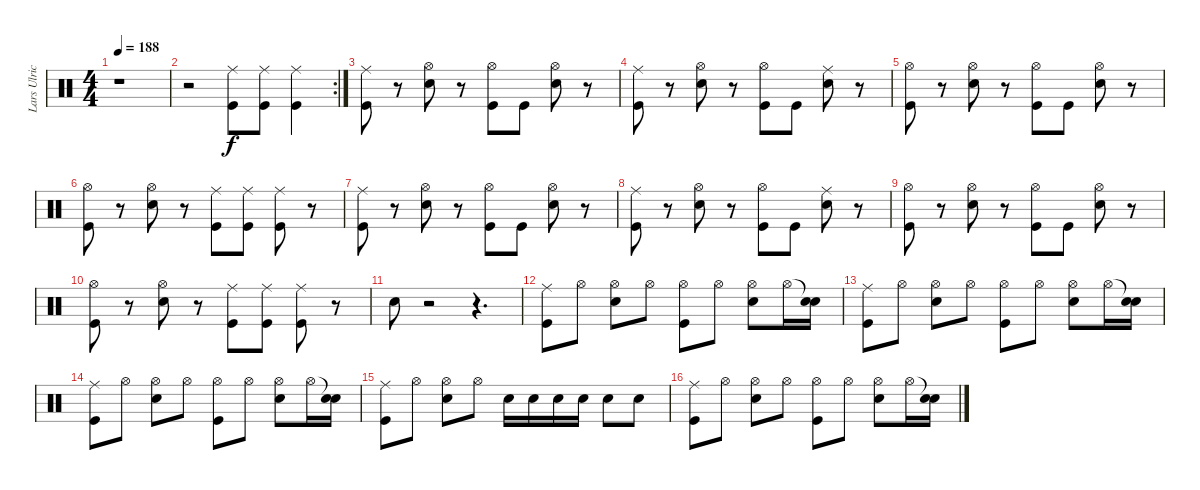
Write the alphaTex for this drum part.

\track ("Lars Ulrich" "Lars Ulric") {instrument percussion}
\staff {score}
\articulation defaults
\ts (4 4)
\tempo 188
\clef neutral
\ks c
r.1{dy f} |
\rc 2
r.2 ("Ride (middle)" "Kick (hit)").8 ("Ride (middle)" "Kick (hit)").8 ("Ride (middle)" "Kick (hit)").4 |
("Ride (middle)" "Kick (hit)").8 r.8 ("Hi-Hat (open)" "Snare (hit) 2").8 r.8 ("Hi-Hat (open)" "Kick (hit)").8 "Kick (hit)".8 ("Hi-Hat (open)" "Snare (hit) 2").8 r.8 |
("Ride (middle)" "Kick (hit)").8 r.8 ("Hi-Hat (open)" "Snare (hit) 2").8 r.8 ("Hi-Hat (open)" "Kick (hit)").8 "Kick (hit)".8 ("Ride (middle)" "Snare (hit) 2").8 r.8 |
("Hi-Hat (open)" "Kick (hit)").8 r.8 ("Hi-Hat (open)" "Snare (hit) 2").8 r.8 ("Hi-Hat (open)" "Kick (hit)").8 "Kick (hit)".8 ("Hi-Hat (open)" "Snare (hit) 2").8 r.8 |
("Hi-Hat (open)" "Kick (hit)").8 r.8 ("Hi-Hat (open)" "Snare (hit) 2").8 r.8 ("Ride (middle)" "Kick (hit)").8 ("Ride (middle)" "Kick (hit)").8 ("Ride (middle)" "Kick (hit)").8 r.8 |
("Ride (middle)" "Kick (hit)").8 r.8 ("Hi-Hat (open)" "Snare (hit) 2").8 r.8 ("Hi-Hat (open)" "Kick (hit)").8 "Kick (hit)".8 ("Hi-Hat (open)" "Snare (hit) 2").8 r.8 |
("Ride (middle)" "Kick (hit)").8 r.8 ("Hi-Hat (open)" "Snare (hit) 2").8 r.8 ("Hi-Hat (open)" "Kick (hit)").8 "Kick (hit)".8 ("Ride (middle)" "Snare (hit) 2").8 r.8 |
("Hi-Hat (open)" "Kick (hit)").8 r.8 ("Hi-Hat (open)" "Snare (hit) 2").8 r.8 ("Hi-Hat (open)" "Kick (hit)").8 "Kick (hit)".8 ("Hi-Hat (open)" "Snare (hit) 2").8 r.8 |
("Hi-Hat (open)" "Kick (hit)").8 r.8 ("Hi-Hat (open)" "Snare (hit) 2").8 r.8 ("Ride (middle)" "Kick (hit)").8 ("Ride (middle)" "Kick (hit)").8 ("Ride (middle)" "Kick (hit)").8 r.8 |
"Snare (hit) 2".8 r.2 r.4{d} |
("Ride (middle)" "Kick (hit)").8 "Hi-Hat (open)".8 ("Hi-Hat (open)" "Snare (hit) 2").8 "Hi-Hat (open)".8 ("Hi-Hat (open)" "Kick (hit)").8 "Hi-Hat (open)".8 ("Hi-Hat (open)" "Snare (hit) 2").8 "Hi-Hat (open)".16 ("Snare (hit)"{t} "Snare (hit) 2").16 |
("Ride (middle)" "Kick (hit)").8 "Hi-Hat (open)".8 ("Hi-Hat (open)" "Snare (hit) 2").8 "Hi-Hat (open)".8 ("Hi-Hat (open)" "Kick (hit)").8 "Hi-Hat (open)".8 ("Hi-Hat (open)" "Snare (hit) 2").8 "Hi-Hat (open)".16 ("Snare (hit)"{t} "Snare (hit) 2").16 |
("Ride (middle)" "Kick (hit)").8 "Hi-Hat (open)".8 ("Hi-Hat (open)" "Snare (hit) 2").8 "Hi-Hat (open)".8 ("Hi-Hat (open)" "Kick (hit)").8 "Hi-Hat (open)".8 ("Hi-Hat (open)" "Snare (hit) 2").8 "Hi-Hat (open)".16 ("Snare (hit)"{t} "Snare (hit) 2").16 |
("Ride (middle)" "Kick (hit)").8 "Hi-Hat (open)".8 ("Hi-Hat (open)" "Snare (hit) 2").8 "Hi-Hat (open)".8 "Snare (hit) 2".16 "Snare (hit) 2".16 "Snare (hit) 2".16 "Snare (hit) 2".16 "Snare (hit) 2".8 "Snare (hit) 2".8 |
("Ride (middle)" "Kick (hit)").8 "Hi-Hat (open)".8 ("Hi-Hat (open)" "Snare (hit) 2").8 "Hi-Hat (open)".8 ("Hi-Hat (open)" "Kick (hit)").8 "Hi-Hat (open)".8 ("Hi-Hat (open)" "Snare (hit) 2").8 "Hi-Hat (open)".16 ("Snare (hit)"{t} "Snare (hit) 2").16
